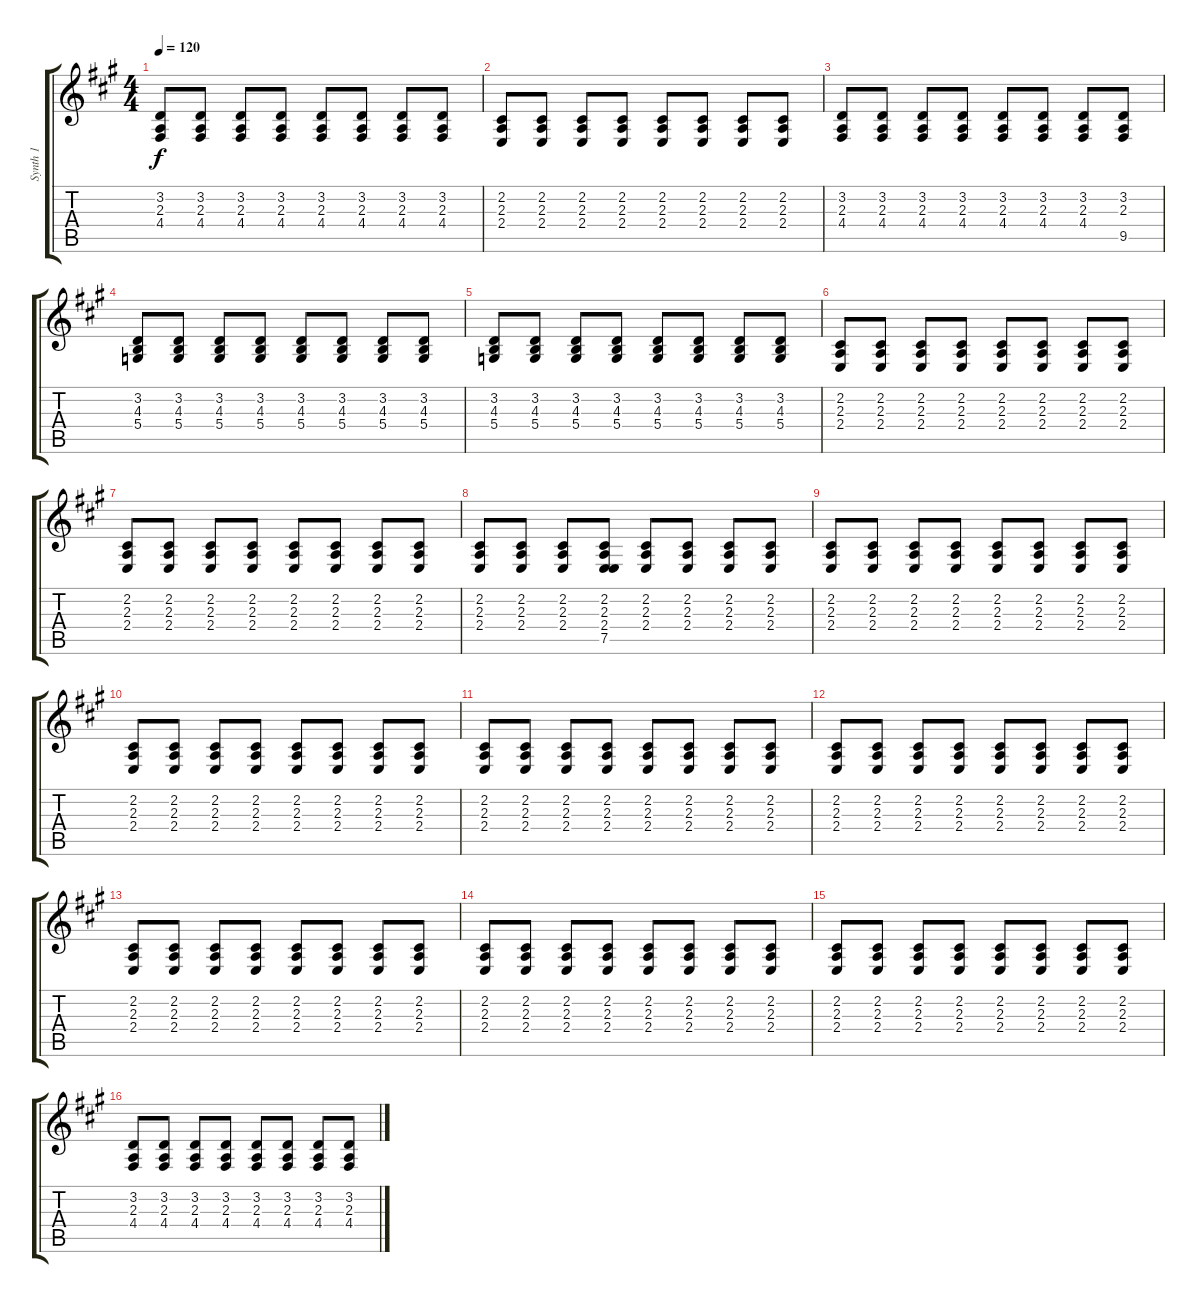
\track ("Synth 1" "Synth 1") {instrument acousticgrandpiano}
\staff {score tabs}
\tuning (E4 B3 G3 D3 A2 E2) {hide}
\ts (4 4)
\tempo 120
\clef g2
\ks a
(3.2 2.3 4.4).8{dy f} (3.2 2.3 4.4).8 (3.2 2.3 4.4).8 (3.2 2.3 4.4).8 (3.2 2.3 4.4).8 (3.2 2.3 4.4).8 (3.2 2.3 4.4).8 (3.2 2.3 4.4).8 |
(2.2 2.3 2.4).8 (2.2 2.3 2.4).8 (2.2 2.3 2.4).8 (2.2 2.3 2.4).8 (2.2 2.3 2.4).8 (2.2 2.3 2.4).8 (2.2 2.3 2.4).8 (2.2 2.3 2.4).8 |
(3.2 2.3 4.4).8 (3.2 2.3 4.4).8 (3.2 2.3 4.4).8 (3.2 2.3 4.4).8 (3.2 2.3 4.4).8 (3.2 2.3 4.4).8 (3.2 2.3 4.4).8 (3.2 2.3 9.5).8 |
(3.2 4.3 5.4).8 (3.2 4.3 5.4).8 (3.2 4.3 5.4).8 (3.2 4.3 5.4).8 (3.2 4.3 5.4).8 (3.2 4.3 5.4).8 (3.2 4.3 5.4).8 (3.2 4.3 5.4).8 |
(3.2 4.3 5.4).8 (3.2 4.3 5.4).8 (3.2 4.3 5.4).8 (3.2 4.3 5.4).8 (3.2 4.3 5.4).8 (3.2 4.3 5.4).8 (3.2 4.3 5.4).8 (3.2 4.3 5.4).8 |
(2.2 2.3 2.4).8 (2.2 2.3 2.4).8 (2.2 2.3 2.4).8 (2.2 2.3 2.4).8 (2.2 2.3 2.4).8 (2.2 2.3 2.4).8 (2.2 2.3 2.4).8 (2.2 2.3 2.4).8 |
(2.2 2.3 2.4).8 (2.2 2.3 2.4).8 (2.2 2.3 2.4).8 (2.2 2.3 2.4).8 (2.2 2.3 2.4).8 (2.2 2.3 2.4).8 (2.2 2.3 2.4).8 (2.2 2.3 2.4).8 |
(2.2 2.3 2.4).8 (2.2 2.3 2.4).8 (2.2 2.3 2.4).8 (2.2 2.3 2.4 7.5).8 (2.2 2.3 2.4).8 (2.2 2.3 2.4).8 (2.2 2.3 2.4).8 (2.2 2.3 2.4).8 |
(2.2 2.3 2.4).8 (2.2 2.3 2.4).8 (2.2 2.3 2.4).8 (2.2 2.3 2.4).8 (2.2 2.3 2.4).8 (2.2 2.3 2.4).8 (2.2 2.3 2.4).8 (2.2 2.3 2.4).8 |
(2.2 2.3 2.4).8 (2.2 2.3 2.4).8 (2.2 2.3 2.4).8 (2.2 2.3 2.4).8 (2.2 2.3 2.4).8 (2.2 2.3 2.4).8 (2.2 2.3 2.4).8 (2.2 2.3 2.4).8 |
(2.2 2.3 2.4).8 (2.2 2.3 2.4).8 (2.2 2.3 2.4).8 (2.2 2.3 2.4).8 (2.2 2.3 2.4).8 (2.2 2.3 2.4).8 (2.2 2.3 2.4).8 (2.2 2.3 2.4).8 |
(2.2 2.3 2.4).8 (2.2 2.3 2.4).8 (2.2 2.3 2.4).8 (2.2 2.3 2.4).8 (2.2 2.3 2.4).8 (2.2 2.3 2.4).8 (2.2 2.3 2.4).8 (2.2 2.3 2.4).8 |
(2.2 2.3 2.4).8 (2.2 2.3 2.4).8 (2.2 2.3 2.4).8 (2.2 2.3 2.4).8 (2.2 2.3 2.4).8 (2.2 2.3 2.4).8 (2.2 2.3 2.4).8 (2.2 2.3 2.4).8 |
(2.2 2.3 2.4).8 (2.2 2.3 2.4).8 (2.2 2.3 2.4).8 (2.2 2.3 2.4).8 (2.2 2.3 2.4).8 (2.2 2.3 2.4).8 (2.2 2.3 2.4).8 (2.2 2.3 2.4).8 |
(2.2 2.3 2.4).8 (2.2 2.3 2.4).8 (2.2 2.3 2.4).8 (2.2 2.3 2.4).8 (2.2 2.3 2.4).8 (2.2 2.3 2.4).8 (2.2 2.3 2.4).8 (2.2 2.3 2.4).8 |
(3.2 2.3 4.4).8 (3.2 2.3 4.4).8 (3.2 2.3 4.4).8 (3.2 2.3 4.4).8 (3.2 2.3 4.4).8 (3.2 2.3 4.4).8 (3.2 2.3 4.4).8 (3.2 2.3 4.4).8
